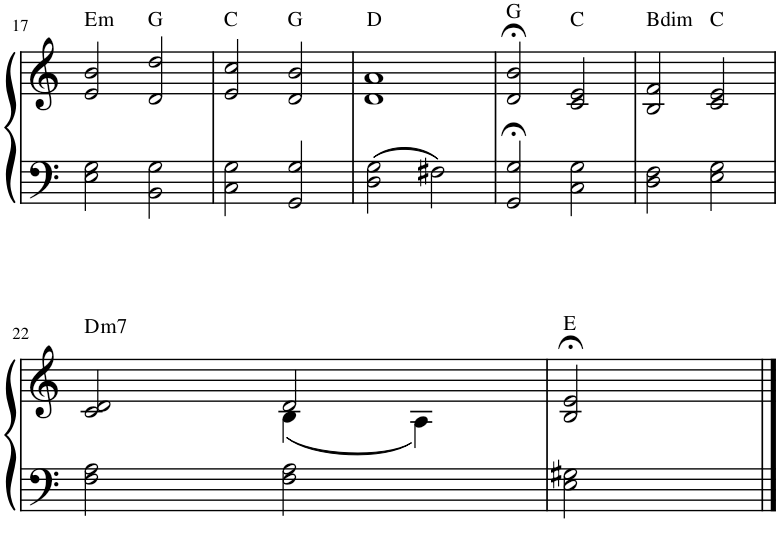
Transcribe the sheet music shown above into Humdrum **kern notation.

**kern	**kern	**harte
*part1	*part1	*part1
*staff2	*staff1	*
*I"Piano	*	*
*I'Pno.	*	*
!!LO:PB:g=z
*clefF4	*clefG2	*
*k[]	*k[]	*
*M4/4	*M4/4	*
=17	=17	=17
!	!	!LO:H:kt=m
2E\ 2G\	2e/ 2b/	E:min
2BB\ 2G\	2d/ 2dd/	G:maj
=18	=18	=18
2C\ 2G\	2e/ 2cc/	C:maj
2GG/ 2G/	2d/ 2b/	G:maj
=19	=19	=19
2D\ 2G\	1d 1a	D:maj
2F#X\	.	.
=20	=20	=20
2GG/;< 2G/;<	2d/;< 2b/;<	G:maj
2C\ 2G\	2c/ 2e/	C:maj
=21	=21	=21
!	!	!LO:H:kt=dim
2D\ 2F\	2B/ 2f/	B:dim
2E\ 2G\	2c/ 2e/	C:maj
!!LO:LB:g=z
=22	=22	=22
*	*^	*
!	!	!	!LO:H:kt=m7
2F\ 2A\	2c/ 2d/	2ryy	D:min7
2F\ 2A\	2d/	(4B\	.
.	.	4A\)	.
*	*v	*v	*
=23	=23	=23
2E\ 2G#X\	2B/;< 2e/;<	E:maj
==	==	==
*-	*-	*-
